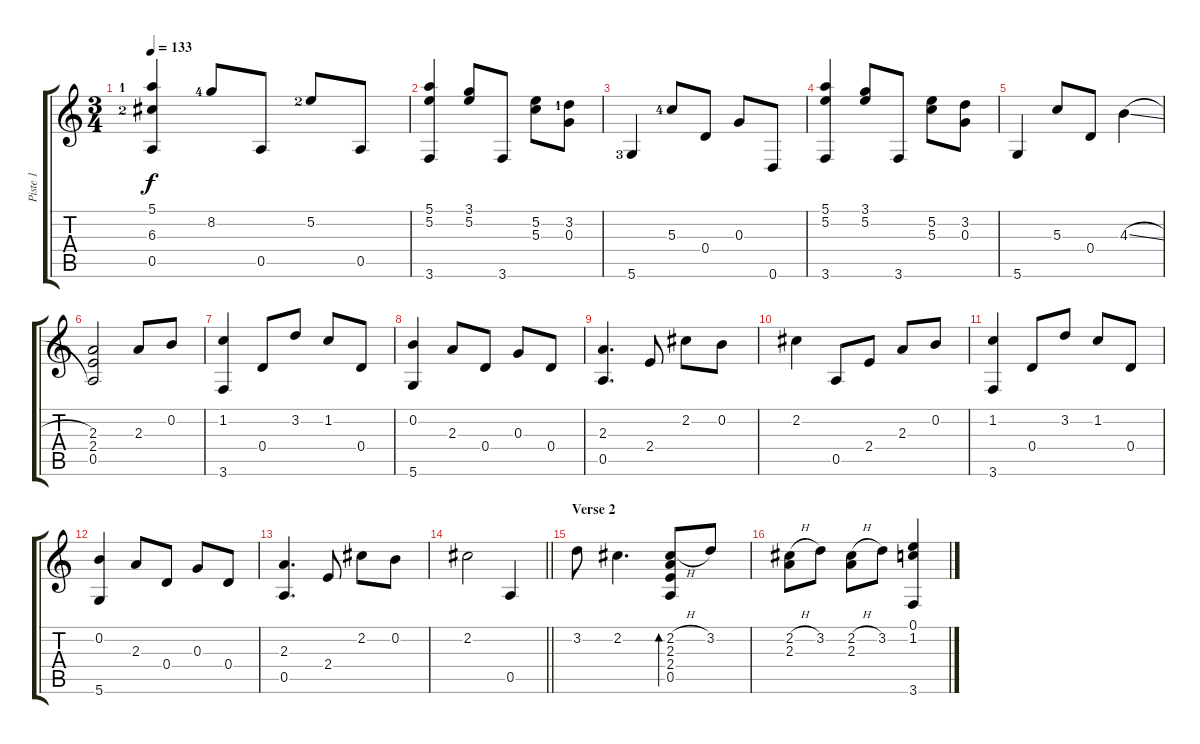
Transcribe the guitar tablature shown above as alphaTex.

\track ("Piste 1" "Piste 1") {instrument acousticguitarsteel}
\staff {score tabs}
\tuning (E4 B3 G3 D3 A2 D2) {hide}
\ts (3 4)
\tempo 133
\clef g2
\ks c
(5.1{lf 2} 6.3{lf 3} 0.5).4{dy f} 8.2{lf 5}.8 0.5.8 5.2{lf 3}.8 0.5.8 |
(5.1 5.2 3.6).4 (3.1 5.2).8 3.6.8 (5.2 5.3).8 (3.2{lf 2} 0.3).8 |
5.6{lf 4}.4 5.3{lf 5}.8 0.4.8 0.3.8 0.6.8 |
(5.1 5.2 3.6).4 (3.1 5.2).8 3.6.8 (5.2 5.3).8 (3.2 0.3).8 |
5.6.4 5.3.8 0.4.8 4.3{sl}.4 |
(2.3 2.4 0.5).2 2.3.8 0.2.8 |
(1.2 3.6).4 0.4.8 3.2.8 1.2.8 0.4.8 |
(0.2 5.6).4 2.3.8 0.4.8 0.3.8 0.4.8 |
(2.3 0.5).4{d} 2.4.8 2.2.8 0.2.8 |
2.2.4 0.5.8 2.4.8 2.3.8 0.2.8 |
(1.2 3.6).4 0.4.8 3.2.8 1.2.8 0.4.8 |
(0.2 5.6).4 2.3.8 0.4.8 0.3.8 0.4.8 |
(2.3 0.5).4{d} 2.4.8 2.2.8 0.2.8 |
\barLineRight lightlight
2.2.2 0.5.4 |
\section ("" "Verse 2")
3.2.8 2.2.4{d} (2.2{h} 2.3 2.4 0.5).8{bd 480} 3.2.8 |
(2.2{h} 2.3).8 3.2.8 (2.2{h} 2.3).8 3.2.8 (0.1 1.2 3.6).4
